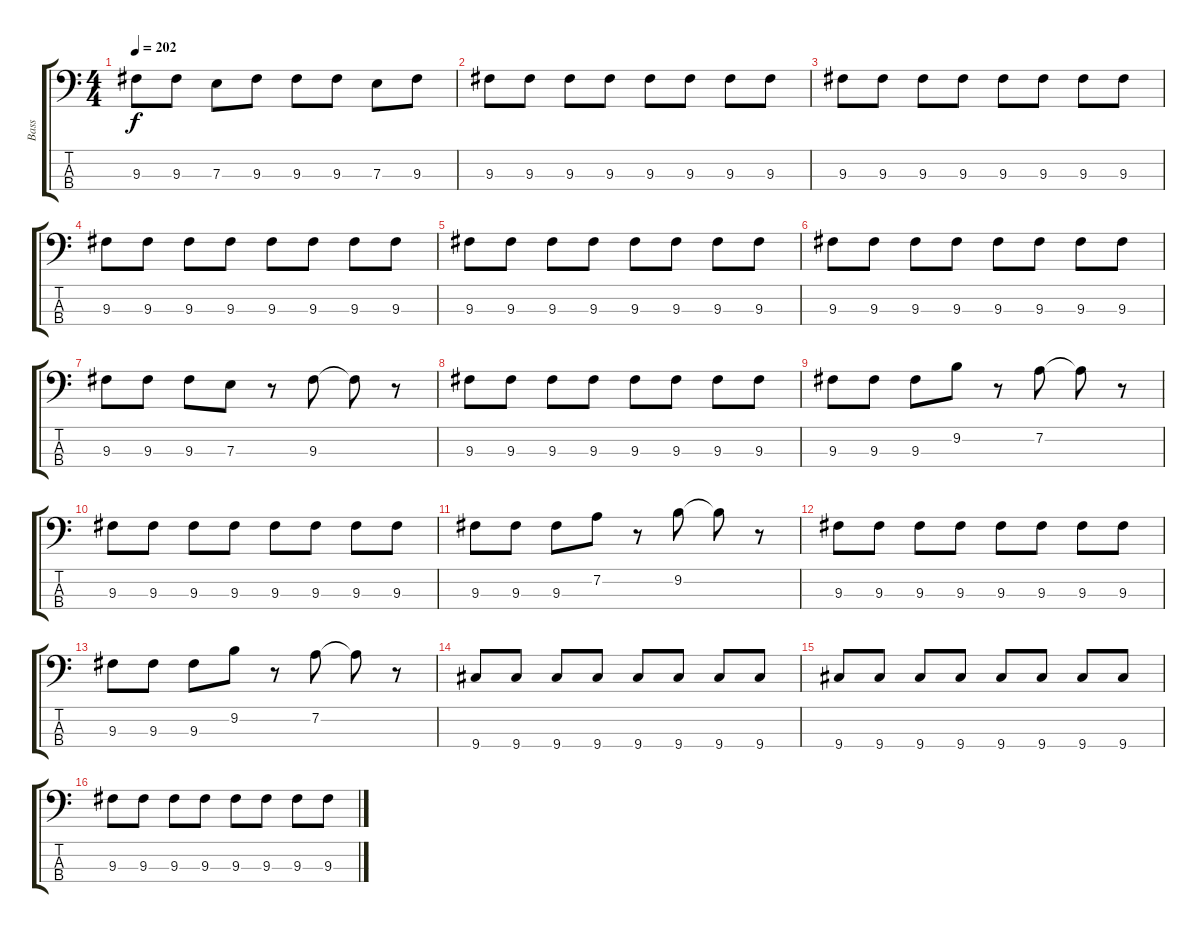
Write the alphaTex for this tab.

\track ("Bass " "Bass ") {instrument electricbassfinger}
\staff {score tabs}
\tuning (G2 D2 A1 E1) {hide}
\ts (4 4)
\tempo 202
\clef f4
\ks c
9.3.8{dy f} 9.3.8 7.3.8 9.3.8 9.3.8 9.3.8 7.3.8 9.3.8 |
9.3.8 9.3.8 9.3.8 9.3.8 9.3.8 9.3.8 9.3.8 9.3.8 |
9.3.8 9.3.8 9.3.8 9.3.8 9.3.8 9.3.8 9.3.8 9.3.8 |
9.3.8 9.3.8 9.3.8 9.3.8 9.3.8 9.3.8 9.3.8 9.3.8 |
9.3.8 9.3.8 9.3.8 9.3.8 9.3.8 9.3.8 9.3.8 9.3.8 |
9.3.8 9.3.8 9.3.8 9.3.8 9.3.8 9.3.8 9.3.8 9.3.8 |
9.3.8 9.3.8 9.3.8 7.3.8 r.8 9.3.8 9.3{t}.8 r.8 |
9.3.8 9.3.8 9.3.8 9.3.8 9.3.8 9.3.8 9.3.8 9.3.8 |
9.3.8 9.3.8 9.3.8 9.2.8 r.8 7.2.8 7.2{t}.8 r.8 |
9.3.8 9.3.8 9.3.8 9.3.8 9.3.8 9.3.8 9.3.8 9.3.8 |
9.3.8 9.3.8 9.3.8 7.2.8 r.8 9.2.8 9.2{t}.8 r.8 |
9.3.8 9.3.8 9.3.8 9.3.8 9.3.8 9.3.8 9.3.8 9.3.8 |
9.3.8 9.3.8 9.3.8 9.2.8 r.8 7.2.8 7.2{t}.8 r.8 |
9.4.8 9.4.8 9.4.8 9.4.8 9.4.8 9.4.8 9.4.8 9.4.8 |
9.4.8 9.4.8 9.4.8 9.4.8 9.4.8 9.4.8 9.4.8 9.4.8 |
9.3.8 9.3.8 9.3.8 9.3.8 9.3.8 9.3.8 9.3.8 9.3.8
